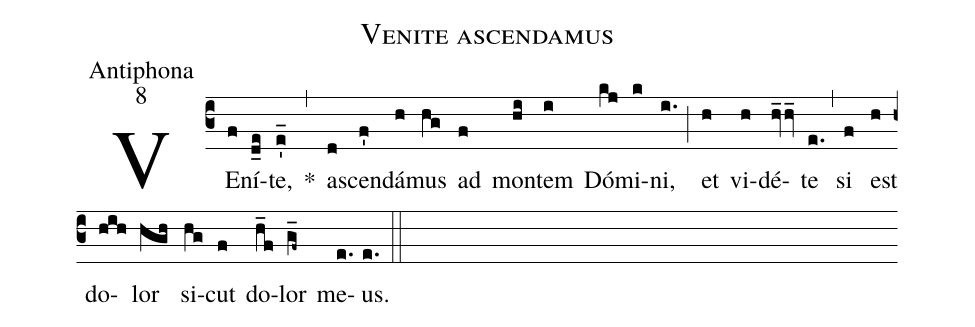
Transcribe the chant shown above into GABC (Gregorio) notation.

name:Venite ascendamus;
office-part:Antiphona;
mode:8;
%%
(c3) VE(f)ní(d_e)te,(e'_) *(,) a(d)scen(f')dá(h)mus(hg) ad(f) mon(hi)tem(i) Dó(kj)mi(k)ni,(i.) (;) et(h) vi(h)dé(hv_2hv_)te(e.) (,)si(f) est(h) do(hih)lor(hgh) si(hg)cut(f) do(h_f)lor(g_f~) me(e.)us.(e.) (::)
